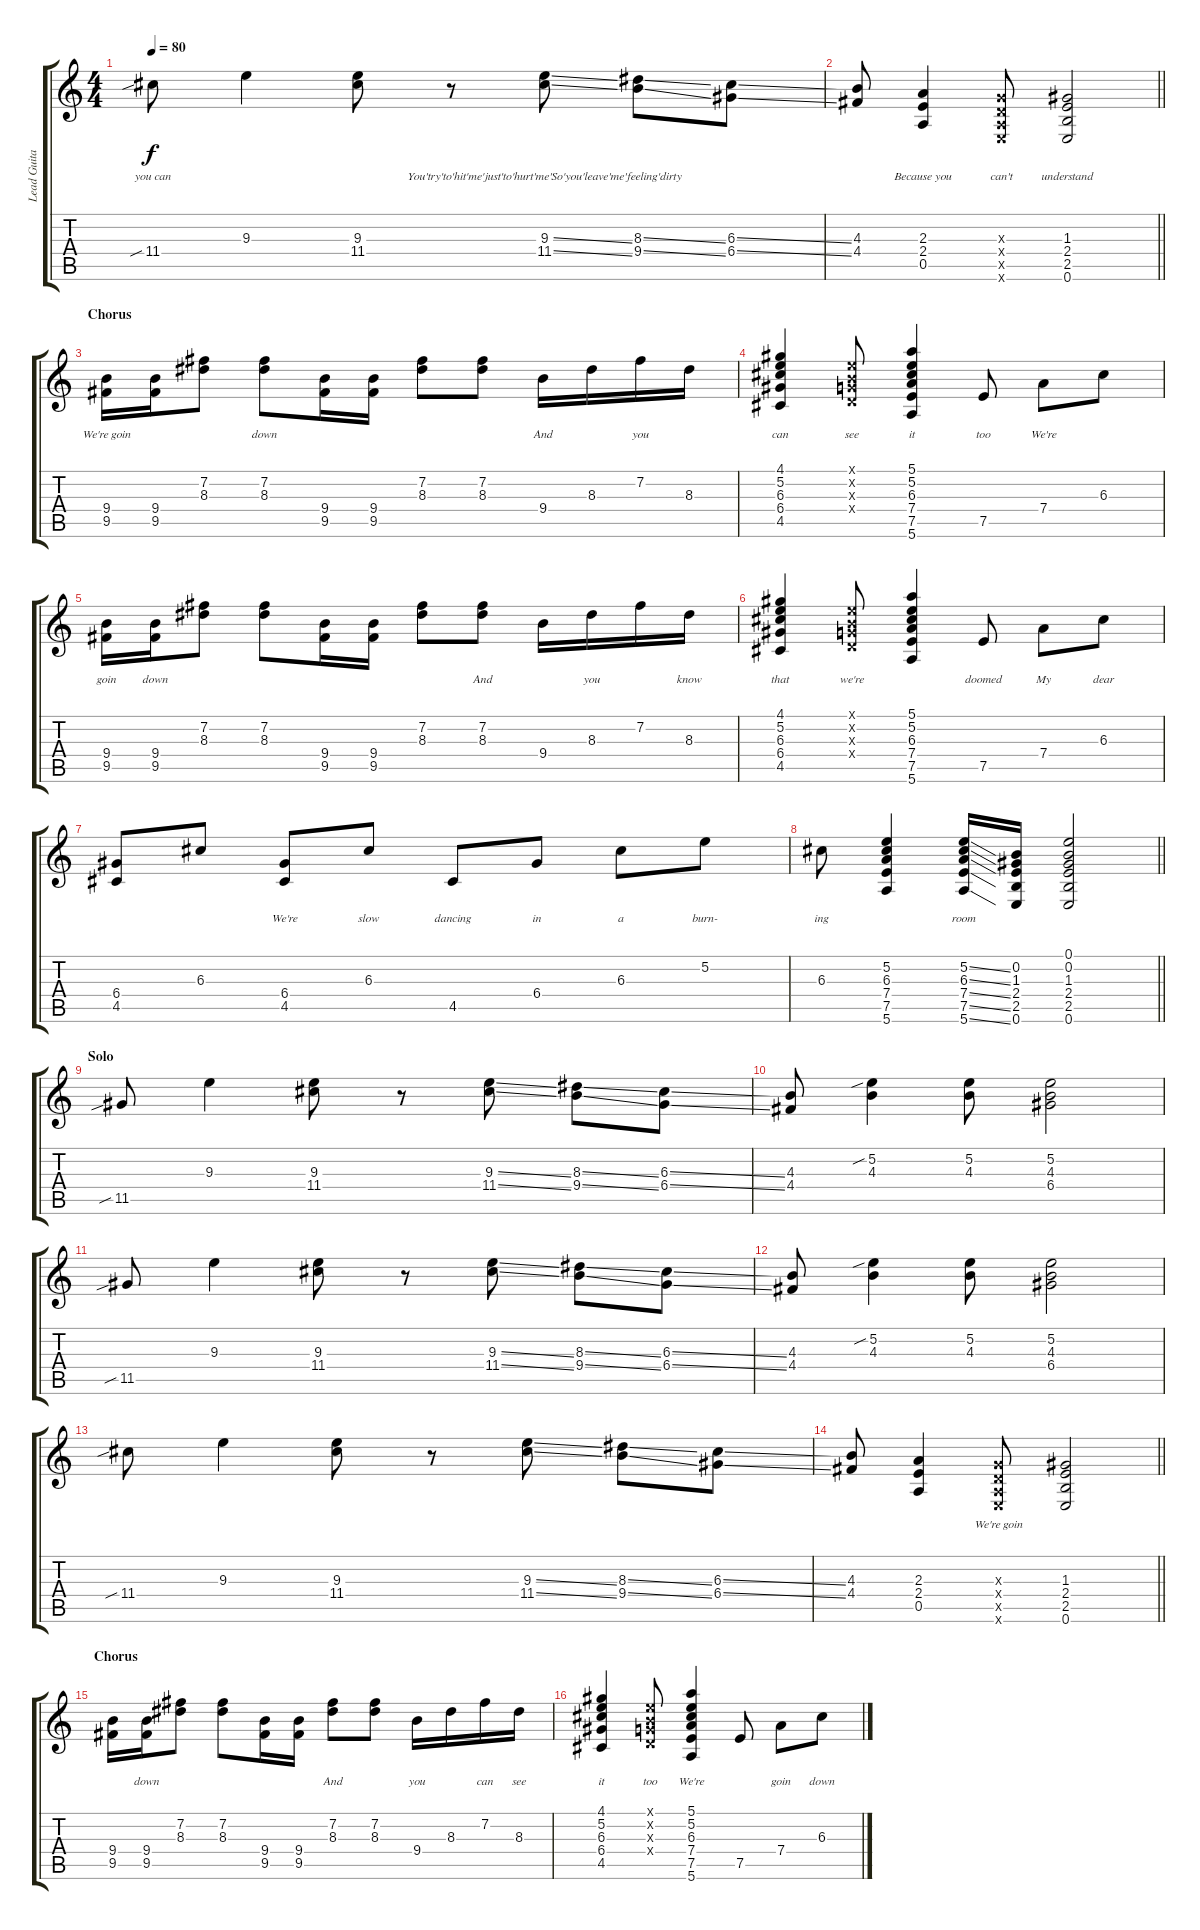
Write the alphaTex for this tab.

\track ("Lead Guitar" "Lead Guita") {instrument acousticguitarsteel}
\staff {score tabs}
\tuning (E4 B3 G3 D3 A2 E2) {hide}
\ts (4 4)
\tempo 80
\clef g2
\ks c
11.4{sib}.8{lyrics (0 "") lyrics (1 "you can") lyrics (2 "") lyrics (3 "") lyrics (4 "") dy f} 9.3.4{lyrics (0 "") lyrics (1 "") lyrics (2 "") lyrics (3 "") lyrics (4 "")} (9.3 11.4).8{lyrics (0 "") lyrics (1 "") lyrics (2 "") lyrics (3 "") lyrics (4 "")} r.8 (9.3{ss} 11.4{ss}).8{lyrics (0 "") lyrics (1 "You'try'to'hit'me'just'to'hurt'me'So'you'leave'me'feeling'dirty") lyrics (2 "") lyrics (3 "") lyrics (4 "")} (8.3{ss} 9.4{ss}).8{lyrics (0 "") lyrics (1 "") lyrics (2 "") lyrics (3 "") lyrics (4 "")} (6.3{ss} 6.4{ss}).8{lyrics (0 "") lyrics (1 "") lyrics (2 "") lyrics (3 "") lyrics (4 "")} |
\barLineRight lightlight
(4.3 4.4).8{lyrics (0 "") lyrics (1 "") lyrics (2 "") lyrics (3 "") lyrics (4 "")} (2.3 2.4 0.5).4{lyrics (0 "") lyrics (1 "Because you") lyrics (2 "") lyrics (3 "") lyrics (4 "")} (0.3{x} 0.4{x} 0.5{x} 0.6{x}).8{lyrics (0 "") lyrics (1 "can't") lyrics (2 "") lyrics (3 "") lyrics (4 "")} (1.3 2.4 2.5 0.6).2{lyrics (0 "") lyrics (1 "understand") lyrics (2 "") lyrics (3 "") lyrics (4 "")} |
\section ("" "Chorus")
(9.4 9.5).16{lyrics (0 "") lyrics (1 "We're goin") lyrics (2 "") lyrics (3 "") lyrics (4 "")} (9.4 9.5).16{lyrics (0 "") lyrics (1 "") lyrics (2 "") lyrics (3 "") lyrics (4 "")} (7.2 8.3).8{lyrics (0 "") lyrics (1 "") lyrics (2 "") lyrics (3 "") lyrics (4 "")} (7.2 8.3).8{lyrics (0 "") lyrics (1 "down") lyrics (2 "") lyrics (3 "") lyrics (4 "")} (9.4 9.5).16{lyrics (0 "") lyrics (1 "") lyrics (2 "") lyrics (3 "") lyrics (4 "")} (9.4 9.5).16{lyrics (0 "") lyrics (1 "") lyrics (2 "") lyrics (3 "") lyrics (4 "")} (7.2 8.3).8{lyrics (0 "") lyrics (1 "") lyrics (2 "") lyrics (3 "") lyrics (4 "")} (7.2 8.3).8{lyrics (0 "") lyrics (1 "") lyrics (2 "") lyrics (3 "") lyrics (4 "")} 9.4.16{lyrics (0 "") lyrics (1 "And") lyrics (2 "") lyrics (3 "") lyrics (4 "")} 8.3.16{lyrics (0 "") lyrics (1 "") lyrics (2 "") lyrics (3 "") lyrics (4 "")} 7.2.16{lyrics (0 "") lyrics (1 "you") lyrics (2 "") lyrics (3 "") lyrics (4 "")} 8.3.16{lyrics (0 "") lyrics (1 "") lyrics (2 "") lyrics (3 "") lyrics (4 "")} |
(4.1 5.2 6.3 6.4 4.5).4{lyrics (0 "") lyrics (1 "can") lyrics (2 "") lyrics (3 "") lyrics (4 "")} (0.1{x} 0.2{x} 0.3{x} 0.4{x}).8{lyrics (0 "") lyrics (1 "see") lyrics (2 "") lyrics (3 "") lyrics (4 "")} (5.1 5.2 6.3 7.4 7.5 5.6).4{lyrics (0 "") lyrics (1 "it") lyrics (2 "") lyrics (3 "") lyrics (4 "")} 7.5.8{lyrics (0 "") lyrics (1 "too") lyrics (2 "") lyrics (3 "") lyrics (4 "")} 7.4.8{lyrics (0 "") lyrics (1 "We're") lyrics (2 "") lyrics (3 "") lyrics (4 "")} 6.3.8{lyrics (0 "") lyrics (1 "") lyrics (2 "") lyrics (3 "") lyrics (4 "")} |
(9.4 9.5).16{lyrics (0 "") lyrics (1 "goin") lyrics (2 "") lyrics (3 "") lyrics (4 "")} (9.4 9.5).16{lyrics (0 "") lyrics (1 "down") lyrics (2 "") lyrics (3 "") lyrics (4 "")} (7.2 8.3).8{lyrics (0 "") lyrics (1 "") lyrics (2 "") lyrics (3 "") lyrics (4 "")} (7.2 8.3).8{lyrics (0 "") lyrics (1 "") lyrics (2 "") lyrics (3 "") lyrics (4 "")} (9.4 9.5).16{lyrics (0 "") lyrics (1 "") lyrics (2 "") lyrics (3 "") lyrics (4 "")} (9.4 9.5).16{lyrics (0 "") lyrics (1 "") lyrics (2 "") lyrics (3 "") lyrics (4 "")} (7.2 8.3).8{lyrics (0 "") lyrics (1 "") lyrics (2 "") lyrics (3 "") lyrics (4 "")} (7.2 8.3).8{lyrics (0 "") lyrics (1 "And") lyrics (2 "") lyrics (3 "") lyrics (4 "")} 9.4.16{lyrics (0 "") lyrics (1 "") lyrics (2 "") lyrics (3 "") lyrics (4 "")} 8.3.16{lyrics (0 "") lyrics (1 "you") lyrics (2 "") lyrics (3 "") lyrics (4 "")} 7.2.16{lyrics (0 "") lyrics (1 "") lyrics (2 "") lyrics (3 "") lyrics (4 "")} 8.3.16{lyrics (0 "") lyrics (1 "know") lyrics (2 "") lyrics (3 "") lyrics (4 "")} |
(4.1 5.2 6.3 6.4 4.5).4{lyrics (0 "") lyrics (1 "that") lyrics (2 "") lyrics (3 "") lyrics (4 "")} (0.1{x} 0.2{x} 0.3{x} 0.4{x}).8{lyrics (0 "") lyrics (1 "we're") lyrics (2 "") lyrics (3 "") lyrics (4 "")} (5.1 5.2 6.3 7.4 7.5 5.6).4{lyrics (0 "") lyrics (1 "") lyrics (2 "") lyrics (3 "") lyrics (4 "")} 7.5.8{lyrics (0 "") lyrics (1 "doomed") lyrics (2 "") lyrics (3 "") lyrics (4 "")} 7.4.8{lyrics (0 "") lyrics (1 "My") lyrics (2 "") lyrics (3 "") lyrics (4 "")} 6.3.8{lyrics (0 "") lyrics (1 "dear") lyrics (2 "") lyrics (3 "") lyrics (4 "")} |
(6.4 4.5).8{lyrics (0 "") lyrics (1 "") lyrics (2 "") lyrics (3 "") lyrics (4 "")} 6.3.8{lyrics (0 "") lyrics (1 "") lyrics (2 "") lyrics (3 "") lyrics (4 "")} (6.4 4.5).8{lyrics (0 "") lyrics (1 "We're") lyrics (2 "") lyrics (3 "") lyrics (4 "")} 6.3.8{lyrics (0 "") lyrics (1 "slow") lyrics (2 "") lyrics (3 "") lyrics (4 "")} 4.5.8{lyrics (0 "") lyrics (1 "dancing") lyrics (2 "") lyrics (3 "") lyrics (4 "")} 6.4.8{lyrics (0 "") lyrics (1 "in") lyrics (2 "") lyrics (3 "") lyrics (4 "")} 6.3.8{lyrics (0 "") lyrics (1 "a") lyrics (2 "") lyrics (3 "") lyrics (4 "")} 5.2.8{lyrics (0 "") lyrics (1 "burn-") lyrics (2 "") lyrics (3 "") lyrics (4 "")} |
\barLineRight lightlight
6.3.8{lyrics (0 "") lyrics (1 "ing") lyrics (2 "") lyrics (3 "") lyrics (4 "")} (5.2 6.3 7.4 7.5 5.6).4{lyrics (0 "") lyrics (1 "") lyrics (2 "") lyrics (3 "") lyrics (4 "")} (5.2{ss} 6.3{ss} 7.4{ss} 7.5{ss} 5.6{ss}).16{lyrics (0 "") lyrics (1 "room") lyrics (2 "") lyrics (3 "") lyrics (4 "")} (0.2 1.3 2.4 2.5 0.6).16 (0.1 0.2 1.3 2.4 2.5 0.6).2 |
\section ("" "Solo")
11.5{sib}.8 9.3.4 (9.3 11.4).8 r.8 (9.3{ss} 11.4{ss}).8 (8.3{ss} 9.4{ss}).8 (6.3{ss} 6.4{ss}).8 |
(4.3 4.4).8 (5.2{sib} 4.3).4 (5.2 4.3).8 (5.2 4.3 6.4).2 |
11.5{sib}.8 9.3.4 (9.3 11.4).8 r.8 (9.3{ss} 11.4{ss}).8 (8.3{ss} 9.4{ss}).8 (6.3{ss} 6.4{ss}).8 |
(4.3 4.4).8 (5.2{sib} 4.3).4 (5.2 4.3).8 (5.2 4.3 6.4).2 |
11.4{sib}.8 9.3.4 (9.3 11.4).8 r.8 (9.3{ss} 11.4{ss}).8 (8.3{ss} 9.4{ss}).8 (6.3{ss} 6.4{ss}).8 |
\barLineRight lightlight
(4.3 4.4).8{lyrics (0 "") lyrics (1 "") lyrics (2 "") lyrics (3 "") lyrics (4 "")} (2.3 2.4 0.5).4{lyrics (0 "") lyrics (1 "") lyrics (2 "") lyrics (3 "") lyrics (4 "")} (0.3{x} 0.4{x} 0.5{x} 0.6{x}).8{lyrics (0 "") lyrics (1 "") lyrics (2 "We're goin") lyrics (3 "") lyrics (4 "")} (1.3 2.4 2.5 0.6).2{lyrics (0 "") lyrics (1 "") lyrics (2 "") lyrics (3 "") lyrics (4 "")} |
\section ("" "Chorus")
(9.4 9.5).16{lyrics (0 "") lyrics (1 "") lyrics (2 "") lyrics (3 "") lyrics (4 "")} (9.4 9.5).16{lyrics (0 "") lyrics (1 "") lyrics (2 "down") lyrics (3 "") lyrics (4 "")} (7.2 8.3).8{lyrics (0 "") lyrics (1 "") lyrics (2 "") lyrics (3 "") lyrics (4 "")} (7.2 8.3).8{lyrics (0 "") lyrics (1 "") lyrics (2 "") lyrics (3 "") lyrics (4 "")} (9.4 9.5).16{lyrics (0 "") lyrics (1 "") lyrics (2 "") lyrics (3 "") lyrics (4 "")} (9.4 9.5).16{lyrics (0 "") lyrics (1 "") lyrics (2 "") lyrics (3 "") lyrics (4 "")} (7.2 8.3).8{lyrics (0 "") lyrics (1 "") lyrics (2 "And") lyrics (3 "") lyrics (4 "")} (7.2 8.3).8{lyrics (0 "") lyrics (1 "") lyrics (2 "") lyrics (3 "") lyrics (4 "")} 9.4.16{lyrics (0 "") lyrics (1 "") lyrics (2 "you") lyrics (3 "") lyrics (4 "")} 8.3.16{lyrics (0 "") lyrics (1 "") lyrics (2 "") lyrics (3 "") lyrics (4 "")} 7.2.16{lyrics (0 "") lyrics (1 "") lyrics (2 "can") lyrics (3 "") lyrics (4 "")} 8.3.16{lyrics (0 "") lyrics (1 "") lyrics (2 "see") lyrics (3 "") lyrics (4 "")} |
(4.1 5.2 6.3 6.4 4.5).4{lyrics (0 "") lyrics (1 "") lyrics (2 "it") lyrics (3 "") lyrics (4 "")} (0.1{x} 0.2{x} 0.3{x} 0.4{x}).8{lyrics (0 "") lyrics (1 "") lyrics (2 "too") lyrics (3 "") lyrics (4 "")} (5.1 5.2 6.3 7.4 7.5 5.6).4{lyrics (0 "") lyrics (1 "") lyrics (2 "We're") lyrics (3 "") lyrics (4 "")} 7.5.8{lyrics (0 "") lyrics (1 "") lyrics (2 "") lyrics (3 "") lyrics (4 "")} 7.4.8{lyrics (0 "") lyrics (1 "") lyrics (2 "goin") lyrics (3 "") lyrics (4 "")} 6.3.8{lyrics (0 "") lyrics (1 "") lyrics (2 "down") lyrics (3 "") lyrics (4 "")}
